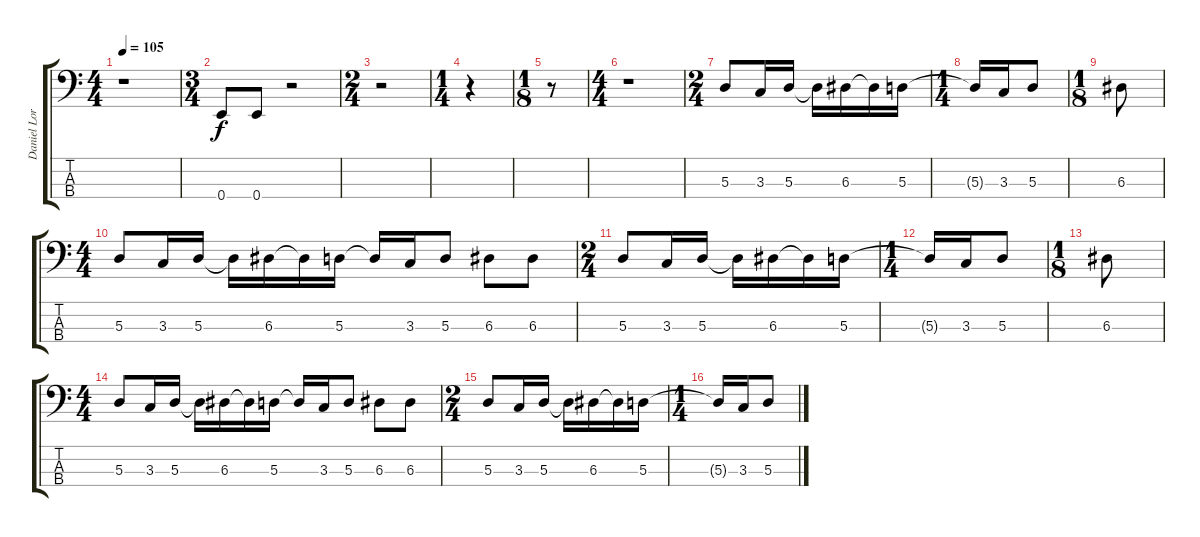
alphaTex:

\track ("Daniel Lorca" "Daniel Lor") {instrument electricbasspick}
\staff {score tabs}
\tuning (G2 D2 A1 E1) {hide}
\ts (4 4)
\tempo 105
\clef f4
\ks c
r.1{dy f instrument electricbasspick} |
\ts (3 4)
0.4.8 0.4.8 r.2 |
\ts (2 4)
r.2 |
\ts (1 4)
r.4 |
\ts (1 8)
r.8 |
\ts (4 4)
r.1 |
\ts (2 4)
5.3.8 3.3.16 5.3.16 5.3{t}.16 6.3.16 6.3{t}.16 5.3.16 |
\ts (1 4)
5.3{t}.16 3.3.16 5.3.8 |
\ts (1 8)
6.3.8 |
\ts (4 4)
5.3.8 3.3.16 5.3.16 5.3{t}.16 6.3.16 6.3{t}.16 5.3.16 5.3{t}.16 3.3.16 5.3.8 6.3.8 6.3.8 |
\ts (2 4)
5.3.8 3.3.16 5.3.16 5.3{t}.16 6.3.16 6.3{t}.16 5.3.16 |
\ts (1 4)
5.3{t}.16 3.3.16 5.3.8 |
\ts (1 8)
6.3.8 |
\ts (4 4)
5.3.8 3.3.16 5.3.16 5.3{t}.16 6.3.16 6.3{t}.16 5.3.16 5.3{t}.16 3.3.16 5.3.8 6.3.8 6.3.8 |
\ts (2 4)
5.3.8 3.3.16 5.3.16 5.3{t}.16 6.3.16 6.3{t}.16 5.3.16 |
\ts (1 4)
5.3{t}.16 3.3.16 5.3.8
